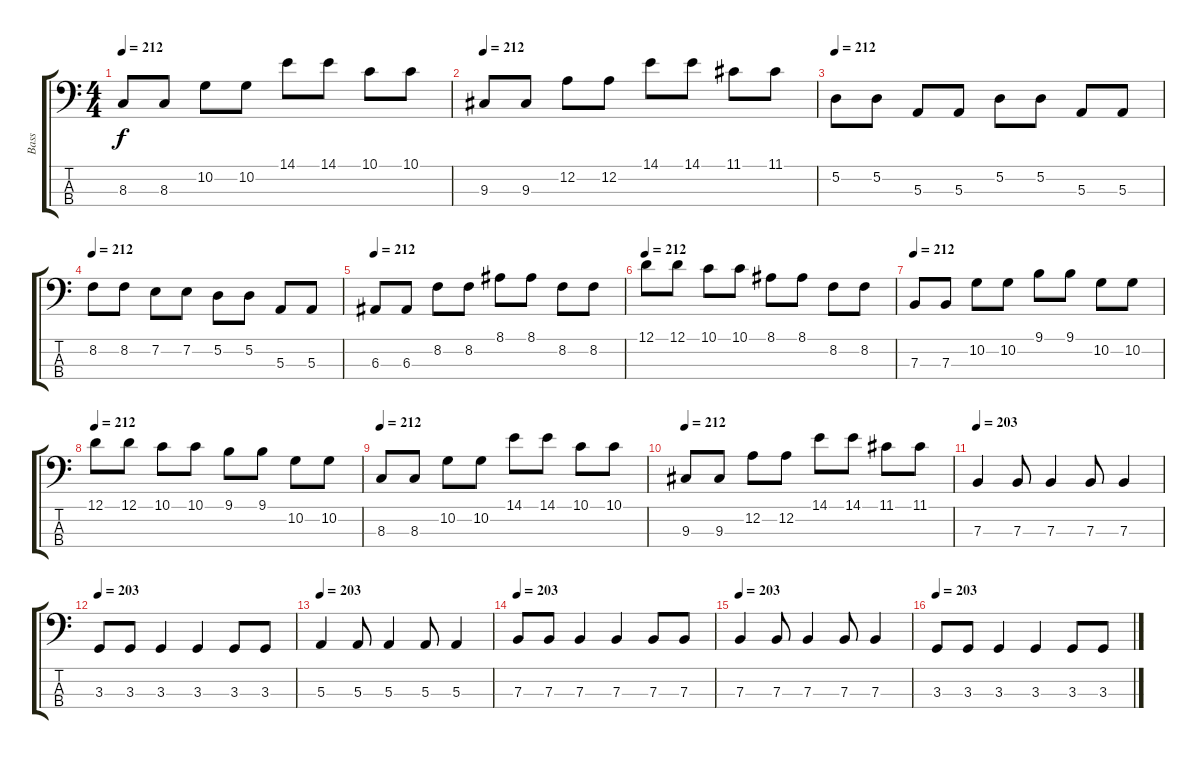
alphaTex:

\track ("Bass" "Bass") {instrument electricbasspick}
\staff {score tabs}
\tuning (D2 A1 E1 B0) {hide}
\ts (4 4)
\tempo 212
\clef f4
\ks c
8.3.8{dy f} 8.3.8 10.2.8 10.2.8 14.1.8 14.1.8 10.1.8 10.1.8 |
\tempo 212
9.3.8 9.3.8 12.2.8 12.2.8 14.1.8 14.1.8 11.1.8 11.1.8 |
\tempo 212
5.2.8 5.2.8 5.3.8 5.3.8 5.2.8 5.2.8 5.3.8 5.3.8 |
\tempo 212
8.2.8 8.2.8 7.2.8 7.2.8 5.2.8 5.2.8 5.3.8 5.3.8 |
\tempo 212
6.3.8 6.3.8 8.2.8 8.2.8 8.1.8 8.1.8 8.2.8 8.2.8 |
\tempo 212
12.1.8 12.1.8 10.1.8 10.1.8 8.1.8 8.1.8 8.2.8 8.2.8 |
\tempo 212
7.3.8 7.3.8 10.2.8 10.2.8 9.1.8 9.1.8 10.2.8 10.2.8 |
\tempo 212
12.1.8 12.1.8 10.1.8 10.1.8 9.1.8 9.1.8 10.2.8 10.2.8 |
\tempo 212
8.3.8 8.3.8 10.2.8 10.2.8 14.1.8 14.1.8 10.1.8 10.1.8 |
\tempo 212
9.3.8 9.3.8 12.2.8 12.2.8 14.1.8 14.1.8 11.1.8 11.1.8 |
\tempo 203
7.3.4 7.3.8 7.3.4 7.3.8 7.3.4 |
\tempo 203
3.3.8 3.3.8 3.3.4 3.3.4 3.3.8 3.3.8 |
\tempo 203
5.3.4 5.3.8 5.3.4 5.3.8 5.3.4 |
\tempo 203
7.3.8 7.3.8 7.3.4 7.3.4 7.3.8 7.3.8 |
\tempo 203
7.3.4 7.3.8 7.3.4 7.3.8 7.3.4 |
\tempo 203
3.3.8 3.3.8 3.3.4 3.3.4 3.3.8 3.3.8
